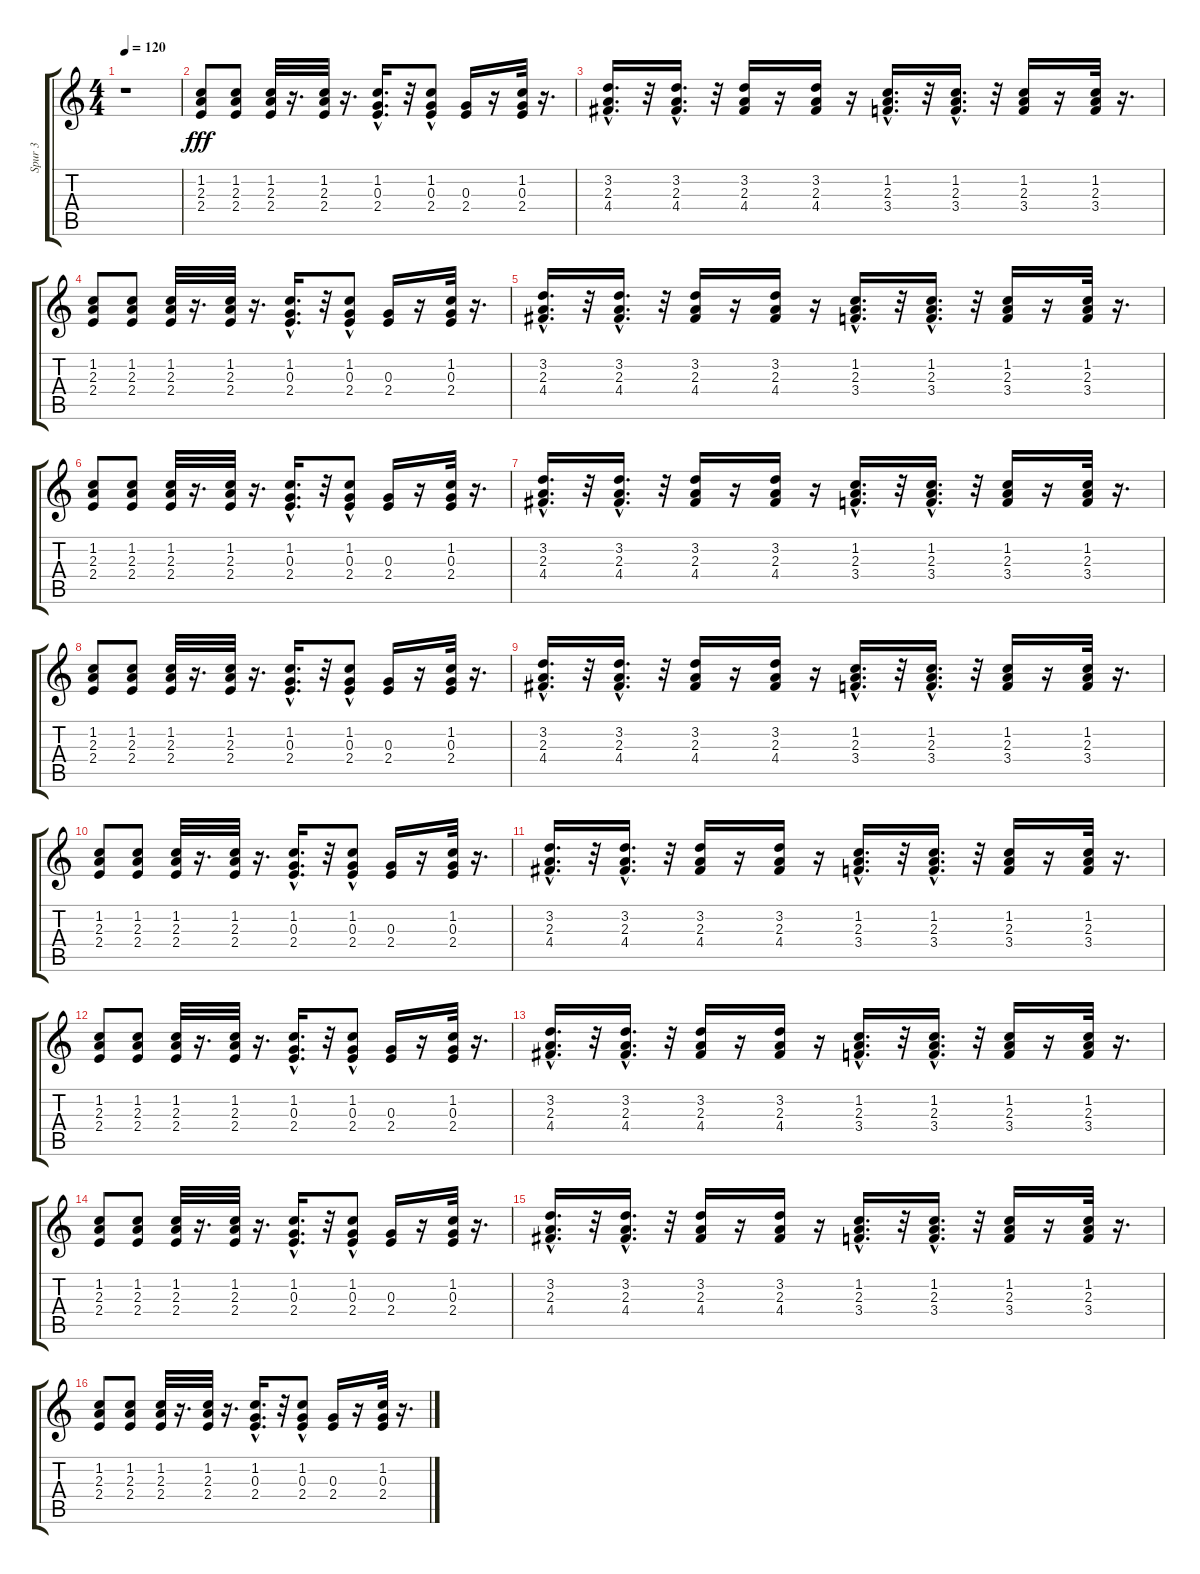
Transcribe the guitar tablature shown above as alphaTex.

\track ("Spur 3" "Spur 3") {instrument acousticguitarsteel}
\staff {score tabs}
\tuning (E4 B3 G3 D3 A2 E2) {hide}
\ts (4 4)
\tempo 120
\clef g2
\ks c
r.1{dy fff instrument acousticguitarsteel} |
(1.2 2.3 2.4).8 (1.2 2.3 2.4).8 (1.2 2.3 2.4).32 r.16{d} (1.2 2.3 2.4).32 r.16{d} (1.2{hac} 0.3{hac} 2.4{hac}).16{d} r.32 (1.2{hac} 0.3 2.4).8 (0.3 2.4).16 r.16 (1.2 0.3 2.4).32 r.16{d} |
(3.2{hac} 2.3{hac} 4.4{hac}).16{d} r.32 (3.2{hac} 2.3{hac} 4.4{hac}).16{d} r.32 (3.2 2.3 4.4).16 r.16 (3.2 2.3 4.4).16 r.16 (1.2{hac} 2.3{hac} 3.4{hac}).16{d} r.32 (1.2{hac} 2.3{hac} 3.4{hac}).16{d} r.32 (1.2 2.3 3.4).16 r.16 (1.2 2.3 3.4).32 r.16{d} |
(1.2 2.3 2.4).8 (1.2 2.3 2.4).8 (1.2 2.3 2.4).32 r.16{d} (1.2 2.3 2.4).32 r.16{d} (1.2{hac} 0.3{hac} 2.4{hac}).16{d} r.32 (1.2{hac} 0.3 2.4).8 (0.3 2.4).16 r.16 (1.2 0.3 2.4).32 r.16{d} |
(3.2{hac} 2.3{hac} 4.4{hac}).16{d} r.32 (3.2{hac} 2.3{hac} 4.4{hac}).16{d} r.32 (3.2 2.3 4.4).16 r.16 (3.2 2.3 4.4).16 r.16 (1.2{hac} 2.3{hac} 3.4{hac}).16{d} r.32 (1.2{hac} 2.3{hac} 3.4{hac}).16{d} r.32 (1.2 2.3 3.4).16 r.16 (1.2 2.3 3.4).32 r.16{d} |
(1.2 2.3 2.4).8 (1.2 2.3 2.4).8 (1.2 2.3 2.4).32 r.16{d} (1.2 2.3 2.4).32 r.16{d} (1.2{hac} 0.3{hac} 2.4{hac}).16{d} r.32 (1.2{hac} 0.3 2.4).8 (0.3 2.4).16 r.16 (1.2 0.3 2.4).32 r.16{d} |
(3.2{hac} 2.3{hac} 4.4{hac}).16{d} r.32 (3.2{hac} 2.3{hac} 4.4{hac}).16{d} r.32 (3.2 2.3 4.4).16 r.16 (3.2 2.3 4.4).16 r.16 (1.2{hac} 2.3{hac} 3.4{hac}).16{d} r.32 (1.2{hac} 2.3{hac} 3.4{hac}).16{d} r.32 (1.2 2.3 3.4).16 r.16 (1.2 2.3 3.4).32 r.16{d} |
(1.2 2.3 2.4).8 (1.2 2.3 2.4).8 (1.2 2.3 2.4).32 r.16{d} (1.2 2.3 2.4).32 r.16{d} (1.2{hac} 0.3{hac} 2.4{hac}).16{d} r.32 (1.2{hac} 0.3 2.4).8 (0.3 2.4).16 r.16 (1.2 0.3 2.4).32 r.16{d} |
(3.2{hac} 2.3{hac} 4.4{hac}).16{d} r.32 (3.2{hac} 2.3{hac} 4.4{hac}).16{d} r.32 (3.2 2.3 4.4).16 r.16 (3.2 2.3 4.4).16 r.16 (1.2{hac} 2.3{hac} 3.4{hac}).16{d} r.32 (1.2{hac} 2.3{hac} 3.4{hac}).16{d} r.32 (1.2 2.3 3.4).16 r.16 (1.2 2.3 3.4).32 r.16{d} |
(1.2 2.3 2.4).8 (1.2 2.3 2.4).8 (1.2 2.3 2.4).32 r.16{d} (1.2 2.3 2.4).32 r.16{d} (1.2{hac} 0.3{hac} 2.4{hac}).16{d} r.32 (1.2{hac} 0.3 2.4).8 (0.3 2.4).16 r.16 (1.2 0.3 2.4).32 r.16{d} |
(3.2{hac} 2.3{hac} 4.4{hac}).16{d} r.32 (3.2{hac} 2.3{hac} 4.4{hac}).16{d} r.32 (3.2 2.3 4.4).16 r.16 (3.2 2.3 4.4).16 r.16 (1.2{hac} 2.3{hac} 3.4{hac}).16{d} r.32 (1.2{hac} 2.3{hac} 3.4{hac}).16{d} r.32 (1.2 2.3 3.4).16 r.16 (1.2 2.3 3.4).32 r.16{d} |
(1.2 2.3 2.4).8 (1.2 2.3 2.4).8 (1.2 2.3 2.4).32 r.16{d} (1.2 2.3 2.4).32 r.16{d} (1.2{hac} 0.3{hac} 2.4{hac}).16{d} r.32 (1.2{hac} 0.3 2.4).8 (0.3 2.4).16 r.16 (1.2 0.3 2.4).32 r.16{d} |
(3.2{hac} 2.3{hac} 4.4{hac}).16{d} r.32 (3.2{hac} 2.3{hac} 4.4{hac}).16{d} r.32 (3.2 2.3 4.4).16 r.16 (3.2 2.3 4.4).16 r.16 (1.2{hac} 2.3{hac} 3.4{hac}).16{d} r.32 (1.2{hac} 2.3{hac} 3.4{hac}).16{d} r.32 (1.2 2.3 3.4).16 r.16 (1.2 2.3 3.4).32 r.16{d} |
(1.2 2.3 2.4).8 (1.2 2.3 2.4).8 (1.2 2.3 2.4).32 r.16{d} (1.2 2.3 2.4).32 r.16{d} (1.2{hac} 0.3{hac} 2.4{hac}).16{d} r.32 (1.2{hac} 0.3 2.4).8 (0.3 2.4).16 r.16 (1.2 0.3 2.4).32 r.16{d} |
(3.2{hac} 2.3{hac} 4.4{hac}).16{d} r.32 (3.2{hac} 2.3{hac} 4.4{hac}).16{d} r.32 (3.2 2.3 4.4).16 r.16 (3.2 2.3 4.4).16 r.16 (1.2{hac} 2.3{hac} 3.4{hac}).16{d} r.32 (1.2{hac} 2.3{hac} 3.4{hac}).16{d} r.32 (1.2 2.3 3.4).16 r.16 (1.2 2.3 3.4).32 r.16{d} |
(1.2 2.3 2.4).8 (1.2 2.3 2.4).8 (1.2 2.3 2.4).32 r.16{d} (1.2 2.3 2.4).32 r.16{d} (1.2{hac} 0.3{hac} 2.4{hac}).16{d} r.32 (1.2{hac} 0.3 2.4).8 (0.3 2.4).16 r.16 (1.2 0.3 2.4).32 r.16{d}
